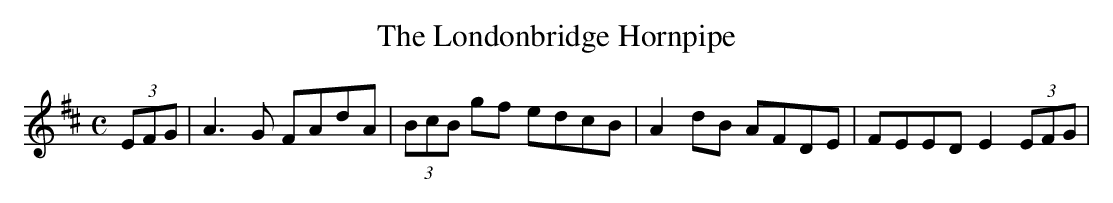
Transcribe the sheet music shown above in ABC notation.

X:1
T: Londonbridge Hornpipe, The
M:C
L:1/8
K:D
(3EFG|A3G FAdA|(3BcB gf edcB|A2 dB AFDE|FEED E2 (3EFG|....
